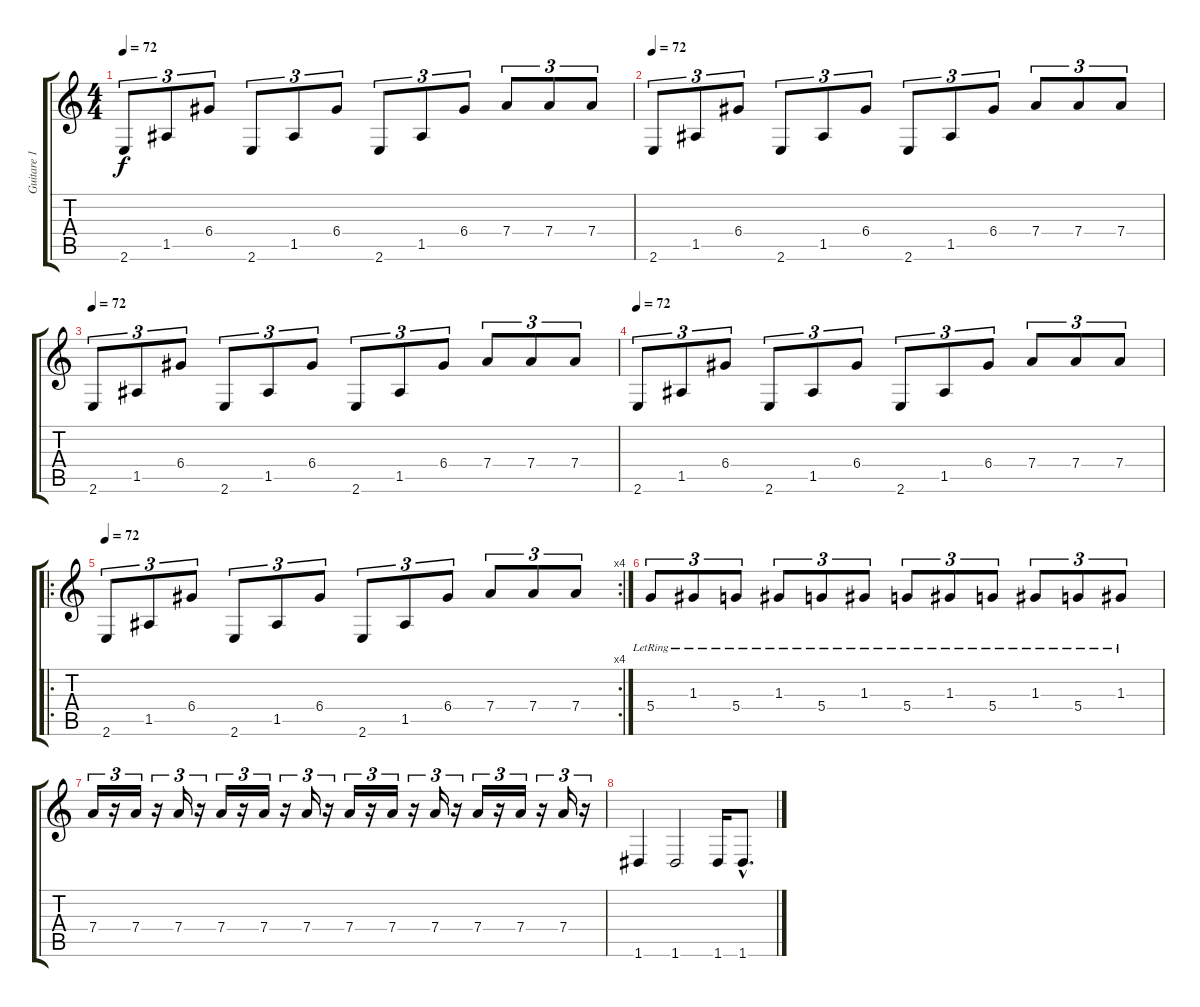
\track ("Guitare 1" "Guitare 1") {instrument overdrivenguitar}
\staff {score tabs}
\tuning (E4 B3 G3 D3 A2 D2) {hide}
\ts (4 4)
\tempo 72
\clef g2
\ks c
2.6.8{tu (3 2) dy f} 1.5.8{tu (3 2)} 6.4.8{tu (3 2)} 2.6.8{tu (3 2)} 1.5.8{tu (3 2)} 6.4.8{tu (3 2)} 2.6.8{tu (3 2)} 1.5.8{tu (3 2)} 6.4.8{tu (3 2)} 7.4.8{tu (3 2)} 7.4.8{tu (3 2)} 7.4.8{tu (3 2)} |
\tempo 72
2.6.8{tu (3 2)} 1.5.8{tu (3 2)} 6.4.8{tu (3 2)} 2.6.8{tu (3 2)} 1.5.8{tu (3 2)} 6.4.8{tu (3 2)} 2.6.8{tu (3 2)} 1.5.8{tu (3 2)} 6.4.8{tu (3 2)} 7.4.8{tu (3 2)} 7.4.8{tu (3 2)} 7.4.8{tu (3 2)} |
\tempo 72
2.6.8{tu (3 2)} 1.5.8{tu (3 2)} 6.4.8{tu (3 2)} 2.6.8{tu (3 2)} 1.5.8{tu (3 2)} 6.4.8{tu (3 2)} 2.6.8{tu (3 2)} 1.5.8{tu (3 2)} 6.4.8{tu (3 2)} 7.4.8{tu (3 2)} 7.4.8{tu (3 2)} 7.4.8{tu (3 2)} |
\tempo 72
2.6.8{tu (3 2)} 1.5.8{tu (3 2)} 6.4.8{tu (3 2)} 2.6.8{tu (3 2)} 1.5.8{tu (3 2)} 6.4.8{tu (3 2)} 2.6.8{tu (3 2)} 1.5.8{tu (3 2)} 6.4.8{tu (3 2)} 7.4.8{tu (3 2)} 7.4.8{tu (3 2)} 7.4.8{tu (3 2)} |
\ro
\rc 4
\tempo 72
2.6.8{tu (3 2)} 1.5.8{tu (3 2)} 6.4.8{tu (3 2)} 2.6.8{tu (3 2)} 1.5.8{tu (3 2)} 6.4.8{tu (3 2)} 2.6.8{tu (3 2)} 1.5.8{tu (3 2)} 6.4.8{tu (3 2)} 7.4.8{tu (3 2)} 7.4.8{tu (3 2)} 7.4.8{tu (3 2)} |
5.4{lr}.8{tu (3 2)} 1.3{lr}.8{tu (3 2)} 5.4{lr}.8{tu (3 2)} 1.3{lr}.8{tu (3 2)} 5.4{lr}.8{tu (3 2)} 1.3{lr}.8{tu (3 2)} 5.4{lr}.8{tu (3 2)} 1.3{lr}.8{tu (3 2)} 5.4{lr}.8{tu (3 2)} 1.3{lr}.8{tu (3 2)} 5.4{lr}.8{tu (3 2)} 1.3{lr}.8{tu (3 2)} |
7.4.16{tu (3 2)} r.16{tu (3 2)} 7.4.16{tu (3 2)} r.16{tu (3 2)} 7.4.16{tu (3 2)} r.16{tu (3 2)} 7.4.16{tu (3 2)} r.16{tu (3 2)} 7.4.16{tu (3 2)} r.16{tu (3 2)} 7.4.16{tu (3 2)} r.16{tu (3 2)} 7.4.16{tu (3 2)} r.16{tu (3 2)} 7.4.16{tu (3 2)} r.16{tu (3 2)} 7.4.16{tu (3 2)} r.16{tu (3 2)} 7.4.16{tu (3 2)} r.16{tu (3 2)} 7.4.16{tu (3 2)} r.16{tu (3 2)} 7.4.16{tu (3 2)} r.16{tu (3 2)} |
1.6.4 1.6.2 1.6.16 1.6{hac}.8{d}
